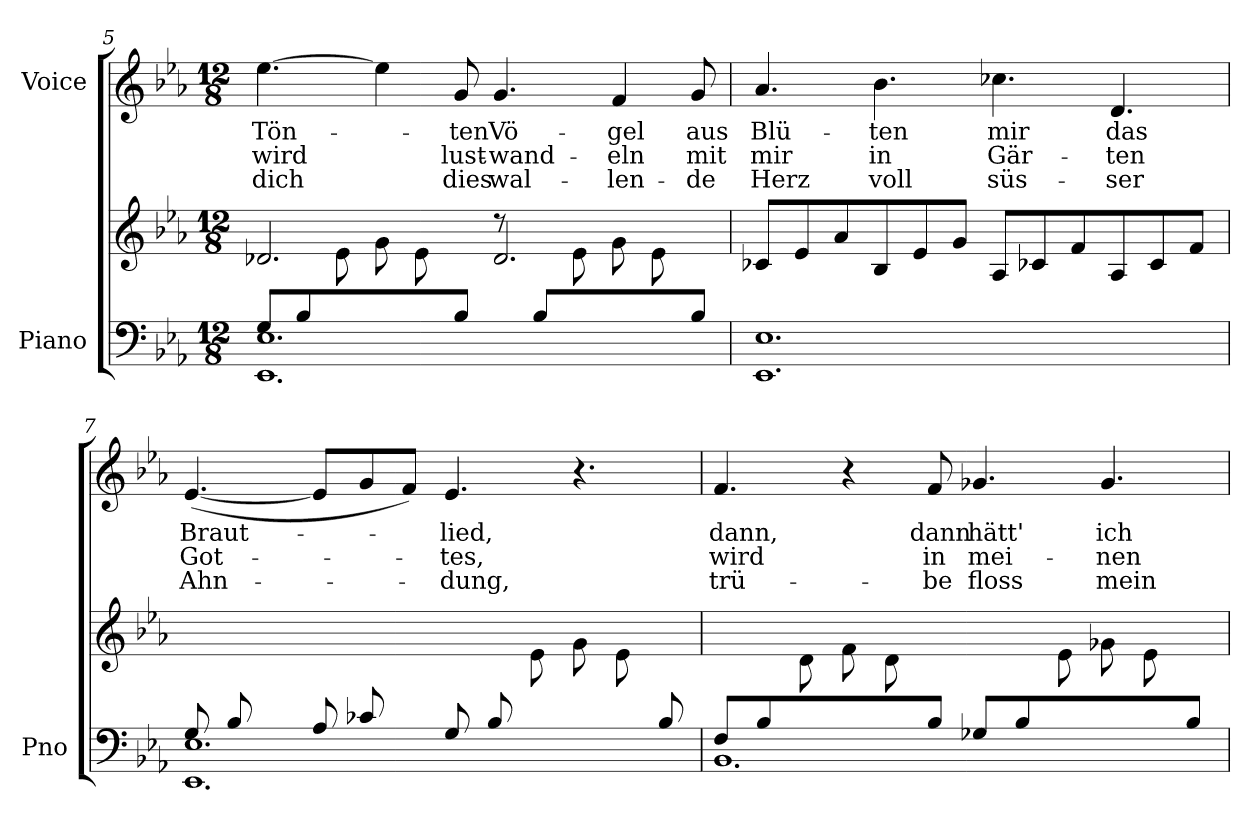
**kern	**kern	**kern	**text	**text	**text
*part2	*part2	*part1	*part1	*part1	*part1
*staff3	*staff2	*staff1	*staff1	*staff1	*staff1
*I"Piano	*	*I"Voice	*	*	*
*I'Pno	*	*	*	*	*
*clefF4	*clefG2	*clefG2	*	*	*
*k[b-e-a-]	*k[b-e-a-]	*k[b-e-a-]	*	*	*
*M12/8	*M12/8	*M12/8	*	*	*
=5	=5	=5	=5	=5	=5
*^	*^	*	*	*	*
8G/L	1.EE- 1.E-	4ryy	2.d-X/	[4.ee-\	Tön-	wird	dich
8B-/	.	.	.	.	.	.	.
4.ryy	.	8e-\	.	.	.	.	.
.	.	8g\	.	4ee-\]	.	.	.
.	.	8e-\	.	.	.	.	.
8B-/J	.	8ryy	.	8g/	-ten	lust-	dies
8ryy	.	8r	2.d-/	4.g/	Vö-	-wand-	wal-
8B-/L	.	8ryy	.	.	.	.	.
4.ryy	.	8e-\	.	.	.	.	.
.	.	8g\	.	4f/	-gel	-eln	-len-
.	.	8e-\	.	.	.	.	.
8B-/J	.	8ryy	.	8g/	aus	mit	-de
*v	*v	*	*	*	*	*	*
*	*v	*v	*	*	*	*
=6	=6	=6	=6	=6	=6
1.EE- 1.E-	8c-X/L	4.a-/	Blü-	mir	Herz
.	8e-/	.	.	.	.
.	8a-/	.	.	.	.
.	8B-/	4.b-\	-ten	in	voll
.	8e-/	.	.	.	.
.	8g/J	.	.	.	.
.	8A-/L	4.cc-X\	mir	Gär-	süs-
.	8c-X/	.	.	.	.
.	8f/	.	.	.	.
.	8A-/	4.d/	das	-ten	-ser
.	8c-/	.	.	.	.
.	8f/J	.	.	.	.
=7	=7	=7	=7	=7	=7
*^	*	*	*	*	*
8G/L	1.EE- 1.E-	4ryy	([4.e-/	Braut-	Got-	Ahn-
8B-/	.	.	.	.	.	.
8ryy	.	8e-\	.	.	.	.
8A-/	.	4ryy	8e-/L]	.	.	.
8c-X/	.	.	8g/	.	.	.
8ryy	.	8e-\J	8f/J)	.	.	.
8G/L	.	4ryy	4.e-/	-lied,	-tes,	-dung,
8B-/	.	.	.	.	.	.
4.ryy	.	8e-\	.	.	.	.
.	.	8g\	4.r	.	.	.
.	.	8e-\	.	.	.	.
8B-/J	.	8ryy	.	.	.	.
=8	=8	=8	=8	=8	=8	=8
8F/L	1.BB-	4ryy	4.f/	dann,	wird	trü-
8B-/	.	.	.	.	.	.
4.ryy	.	8d\	.	.	.	.
.	.	8f\	4r	.	.	.
.	.	8d\	.	.	.	.
8B-/J	.	4.ryy	8f/	dann	in	-be
8G-X/L	.	.	4.g-X/	hätt'	mei-	floss
8B-/	.	.	.	.	.	.
4.ryy	.	8e-\	.	.	.	.
.	.	8g-X\	4.g-/	ich	-nen	mein
.	.	8e-\	.	.	.	.
8B-/J	.	8ryy	.	.	.	.
*v	*v	*	*	*	*	*
=	=	=	=	=	=
*-	*-	*-	*-	*-	*-
